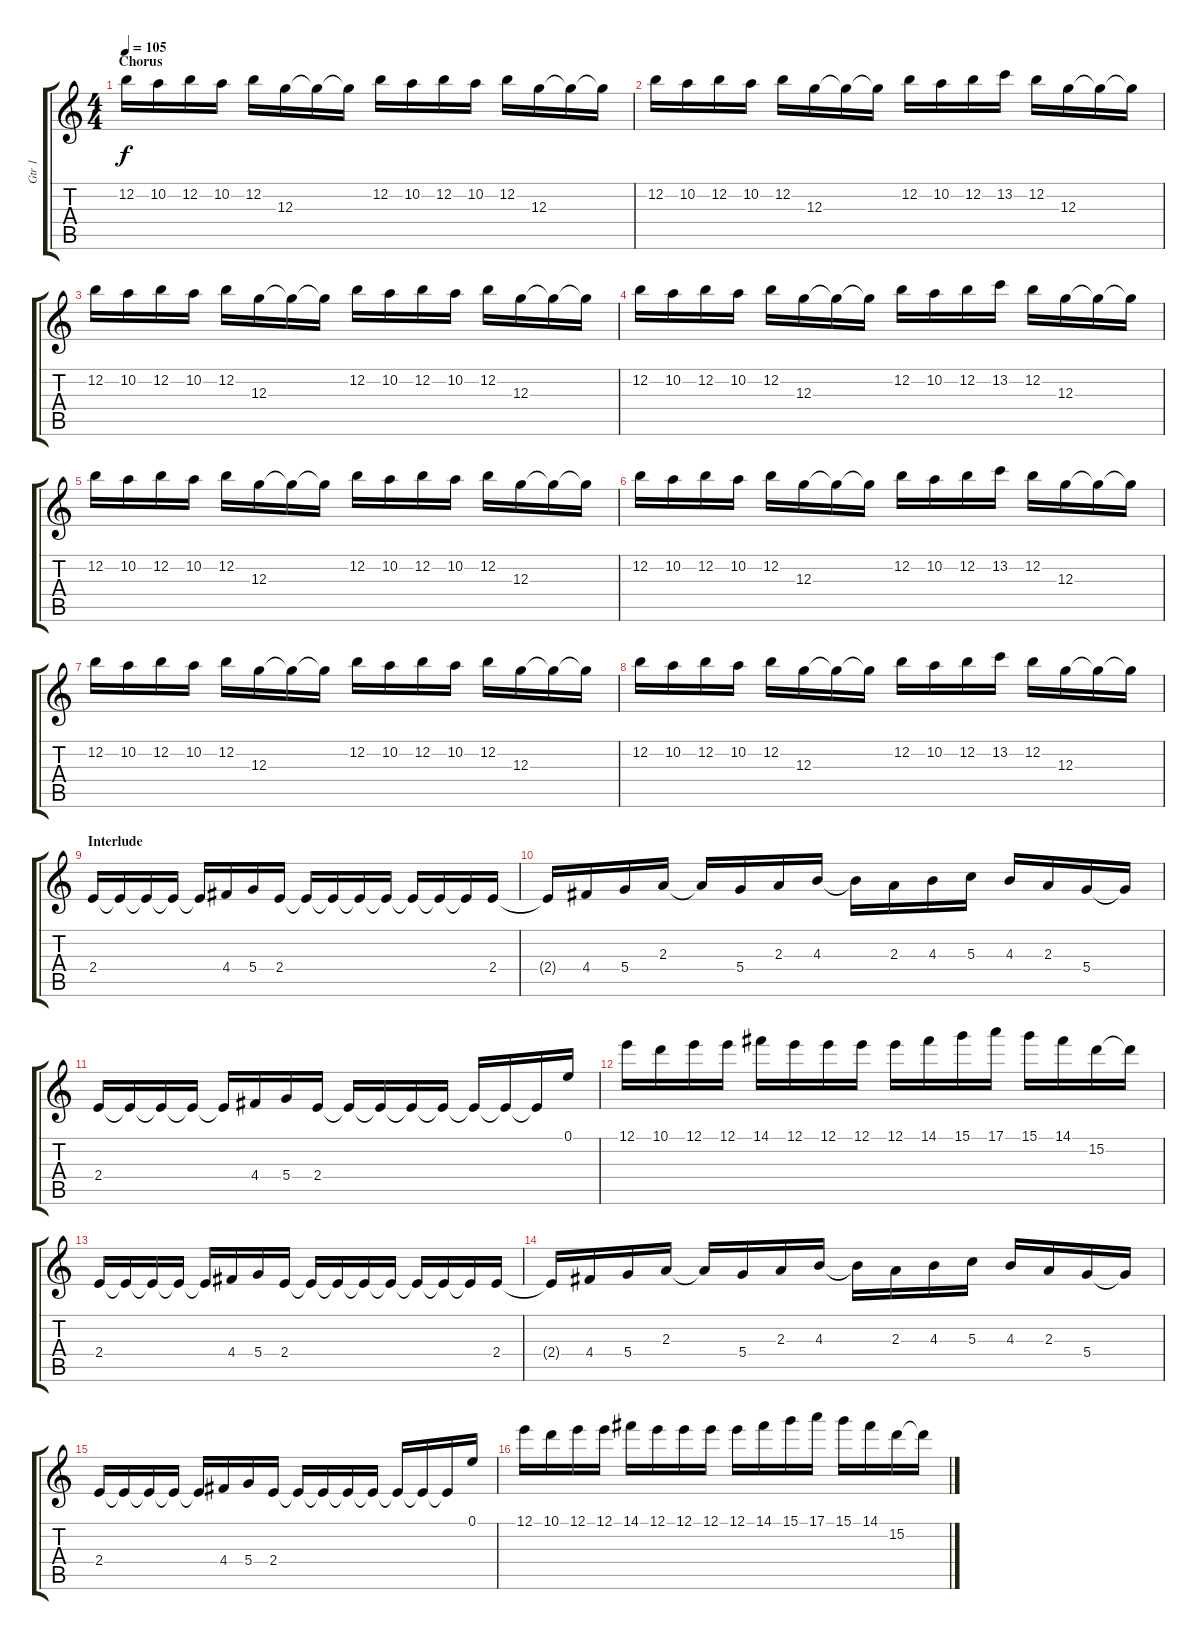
\track ("Gtr 1" "Gtr 1") {instrument overdrivenguitar}
\staff {score tabs}
\tuning (E4 B3 G3 D3 A2 E2) {hide}
\ts (4 4)
\section ("" "Chorus")
\tempo 105
\clef g2
\ks c
12.2.16{dy f} 10.2.16 12.2.16 10.2.16 12.2.16 12.3.16 12.3{t}.16 12.3{t}.16 12.2.16 10.2.16 12.2.16 10.2.16 12.2.16 12.3.16 12.3{t}.16 12.3{t}.16 |
12.2.16 10.2.16 12.2.16 10.2.16 12.2.16 12.3.16 12.3{t}.16 12.3{t}.16 12.2.16 10.2.16 12.2.16 13.2.16 12.2.16 12.3.16 12.3{t}.16 12.3{t}.16 |
12.2.16 10.2.16 12.2.16 10.2.16 12.2.16 12.3.16 12.3{t}.16 12.3{t}.16 12.2.16 10.2.16 12.2.16 10.2.16 12.2.16 12.3.16 12.3{t}.16 12.3{t}.16 |
12.2.16 10.2.16 12.2.16 10.2.16 12.2.16 12.3.16 12.3{t}.16 12.3{t}.16 12.2.16 10.2.16 12.2.16 13.2.16 12.2.16 12.3.16 12.3{t}.16 12.3{t}.16 |
12.2.16 10.2.16 12.2.16 10.2.16 12.2.16 12.3.16 12.3{t}.16 12.3{t}.16 12.2.16 10.2.16 12.2.16 10.2.16 12.2.16 12.3.16 12.3{t}.16 12.3{t}.16 |
12.2.16 10.2.16 12.2.16 10.2.16 12.2.16 12.3.16 12.3{t}.16 12.3{t}.16 12.2.16 10.2.16 12.2.16 13.2.16 12.2.16 12.3.16 12.3{t}.16 12.3{t}.16 |
12.2.16 10.2.16 12.2.16 10.2.16 12.2.16 12.3.16 12.3{t}.16 12.3{t}.16 12.2.16 10.2.16 12.2.16 10.2.16 12.2.16 12.3.16 12.3{t}.16 12.3{t}.16 |
12.2.16 10.2.16 12.2.16 10.2.16 12.2.16 12.3.16 12.3{t}.16 12.3{t}.16 12.2.16 10.2.16 12.2.16 13.2.16 12.2.16 12.3.16 12.3{t}.16 12.3{t}.16 |
\section ("" "Interlude")
2.4.16 2.4{t}.16 2.4{t}.16 2.4{t}.16 2.4{t}.16 4.4.16 5.4.16 2.4.16 2.4{t}.16 2.4{t}.16 2.4{t}.16 2.4{t}.16 2.4{t}.16 2.4{t}.16 2.4{t}.16 2.4.16 |
2.4{t}.16 4.4.16 5.4.16 2.3.16 2.3{t}.16 5.4.16 2.3.16 4.3.16 4.3{t}.16 2.3.16 4.3.16 5.3.16 4.3.16 2.3.16 5.4.16 5.4{t}.16 |
2.4.16 2.4{t}.16 2.4{t}.16 2.4{t}.16 2.4{t}.16 4.4.16 5.4.16 2.4.16 2.4{t}.16 2.4{t}.16 2.4{t}.16 2.4{t}.16 2.4{t}.16 2.4{t}.16 2.4{t}.16 0.1.16 |
12.1.16 10.1.16 12.1.16 12.1.16 14.1.16 12.1.16 12.1.16 12.1.16 12.1.16 14.1.16 15.1.16 17.1.16 15.1.16 14.1.16 15.2.16 15.2{t}.16 |
2.4.16 2.4{t}.16 2.4{t}.16 2.4{t}.16 2.4{t}.16 4.4.16 5.4.16 2.4.16 2.4{t}.16 2.4{t}.16 2.4{t}.16 2.4{t}.16 2.4{t}.16 2.4{t}.16 2.4{t}.16 2.4.16 |
2.4{t}.16 4.4.16 5.4.16 2.3.16 2.3{t}.16 5.4.16 2.3.16 4.3.16 4.3{t}.16 2.3.16 4.3.16 5.3.16 4.3.16 2.3.16 5.4.16 5.4{t}.16 |
2.4.16 2.4{t}.16 2.4{t}.16 2.4{t}.16 2.4{t}.16 4.4.16 5.4.16 2.4.16 2.4{t}.16 2.4{t}.16 2.4{t}.16 2.4{t}.16 2.4{t}.16 2.4{t}.16 2.4{t}.16 0.1.16 |
12.1.16 10.1.16 12.1.16 12.1.16 14.1.16 12.1.16 12.1.16 12.1.16 12.1.16 14.1.16 15.1.16 17.1.16 15.1.16 14.1.16 15.2.16 15.2{t}.16
